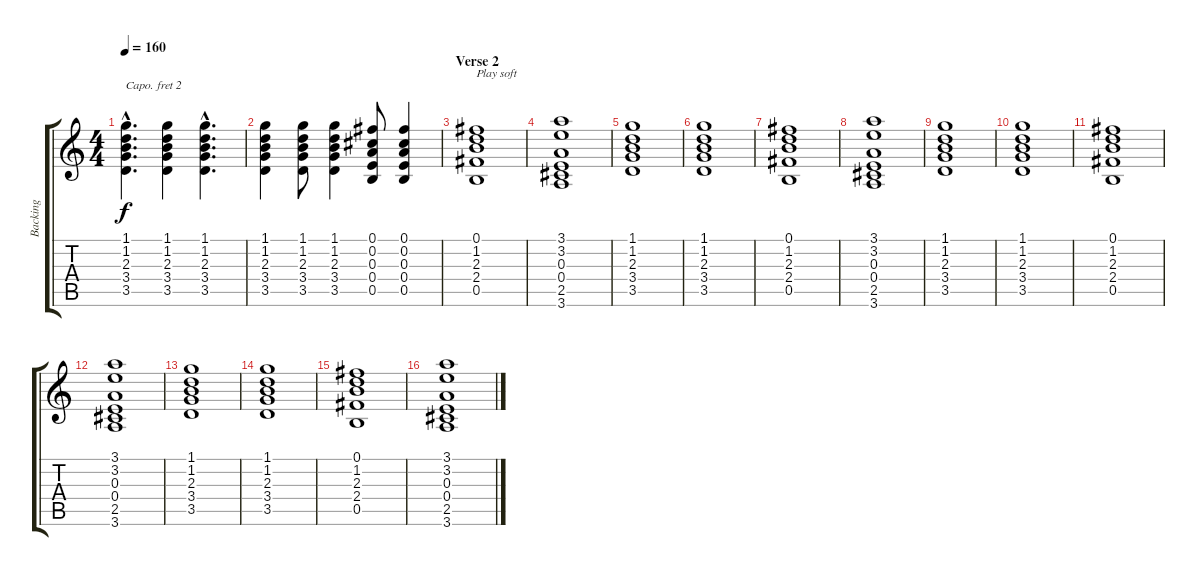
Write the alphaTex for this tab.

\track ("Backing" "Backing") {instrument acousticguitarnylon}
\staff {score tabs}
\capo 2
\tuning (E4 B3 G3 D3 A2 E2) {hide}
\ts (4 4)
\tempo 160
\clef g2
\ks c
(1.1{hac} 1.2{hac} 2.3{hac} 3.4{hac} 3.5{hac}).4{d dy f} (1.1 1.2 2.3 3.4 3.5).4 (1.1{hac} 1.2{hac} 2.3{hac} 3.4{hac} 3.5{hac}).4{d} |
(1.1 1.2 2.3 3.4 3.5).4 (1.1 1.2 2.3 3.4 3.5).8 (1.1 1.2 2.3 3.4 3.5).4 (0.1 0.2 0.3 0.4 0.5).8 (0.1 0.2 0.3 0.4 0.5).4 |
\section ("" "Verse 2")
(0.1 1.2 2.3 2.4 0.5).1{txt "Play soft" volume 7} |
(3.1 3.2 0.3 0.4 2.5 3.6).1 |
(1.1 1.2 2.3 3.4 3.5).1 |
(1.1 1.2 2.3 3.4 3.5).1 |
(0.1 1.2 2.3 2.4 0.5).1 |
(3.1 3.2 0.3 0.4 2.5 3.6).1 |
(1.1 1.2 2.3 3.4 3.5).1 |
(1.1 1.2 2.3 3.4 3.5).1 |
(0.1 1.2 2.3 2.4 0.5).1 |
(3.1 3.2 0.3 0.4 2.5 3.6).1 |
(1.1 1.2 2.3 3.4 3.5).1 |
(1.1 1.2 2.3 3.4 3.5).1 |
(0.1 1.2 2.3 2.4 0.5).1 |
(3.1 3.2 0.3 0.4 2.5 3.6).1
